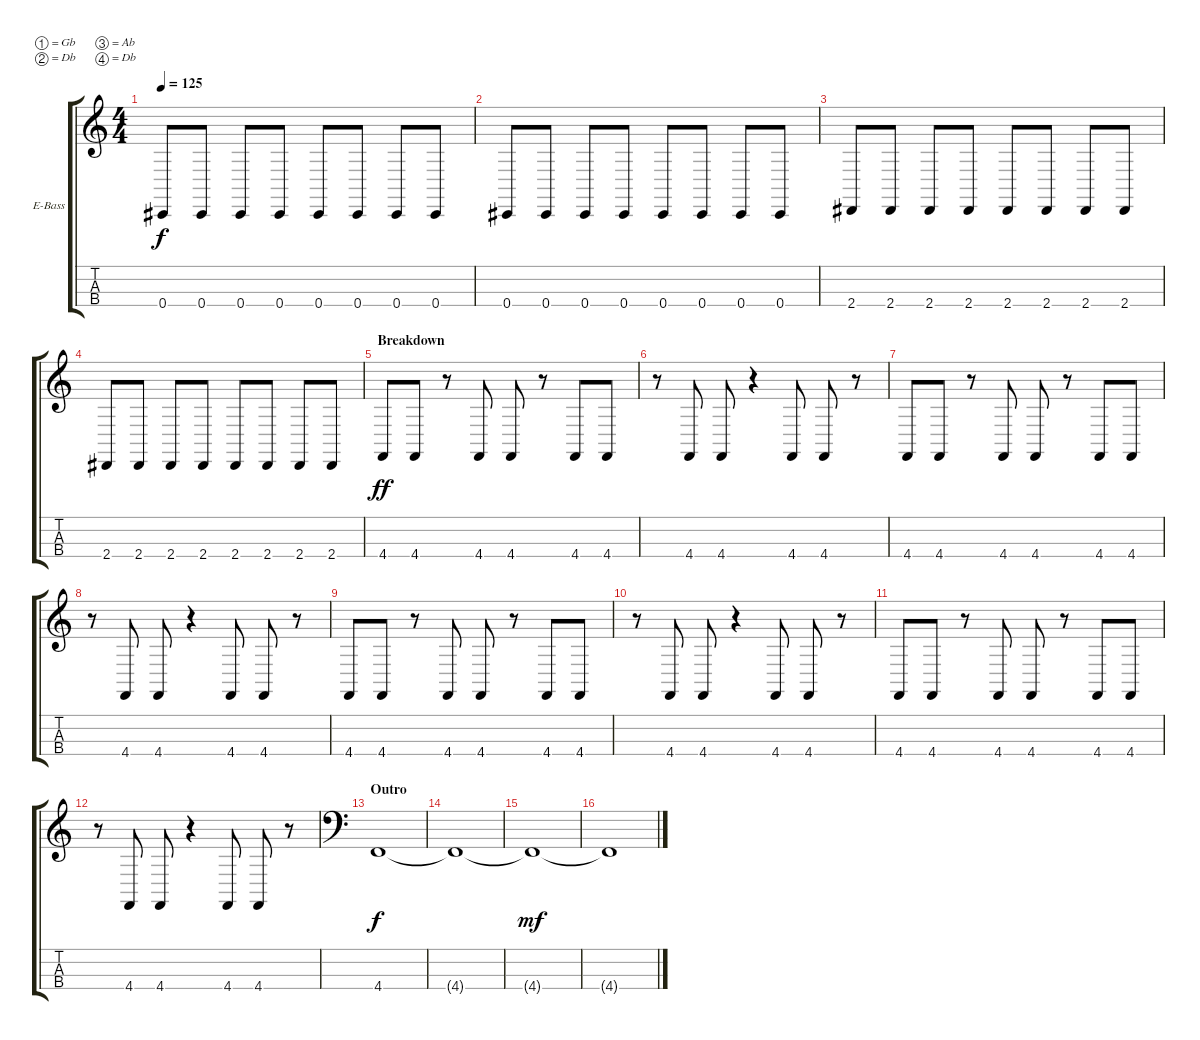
\defaultSystemsLayout 4
\bracketExtendMode groupsimilarinstruments
\firstSystemTrackNameOrientation horizontal
\otherSystemsTrackNameOrientation horizontal
\track ("Bass" "E-Bass") {instrument electricbassfinger}
\staff {score tabs}
\tuning (Gb2 Db2 Ab1 Db1)
\ts (4 4)
\tempo 125
\clef g2
\ks c
0.4.8{dy f} 0.4.8 0.4.8 0.4.8 0.4.8 0.4.8 0.4.8 0.4.8 |
0.4.8 0.4.8 0.4.8 0.4.8 0.4.8 0.4.8 0.4.8 0.4.8 |
2.4.8 2.4.8 2.4.8 2.4.8 2.4.8 2.4.8 2.4.8 2.4.8 |
2.4.8 2.4.8 2.4.8 2.4.8 2.4.8 2.4.8 2.4.8 2.4.8 |
\section ("" "Breakdown")
4.4.8{dy ff} 4.4.8 r.8 4.4.8 4.4.8 r.8 4.4.8 4.4.8 |
r.8 4.4.8 4.4.8 r.4 4.4.8 4.4.8 r.8 |
4.4.8 4.4.8 r.8 4.4.8 4.4.8 r.8 4.4.8 4.4.8 |
r.8 4.4.8 4.4.8 r.4 4.4.8 4.4.8 r.8 |
4.4.8 4.4.8 r.8 4.4.8 4.4.8 r.8 4.4.8 4.4.8 |
r.8 4.4.8 4.4.8 r.4 4.4.8 4.4.8 r.8 |
4.4.8 4.4.8 r.8 4.4.8 4.4.8 r.8 4.4.8 4.4.8 |
r.8 4.4.8 4.4.8 r.4 4.4.8 4.4.8 r.8 |
\section ("" "Outro")
\clef f4
4.4.1{dy f} |
4.4{t}.1 |
4.4{t}.1{dy mf} |
4.4{t}.1
